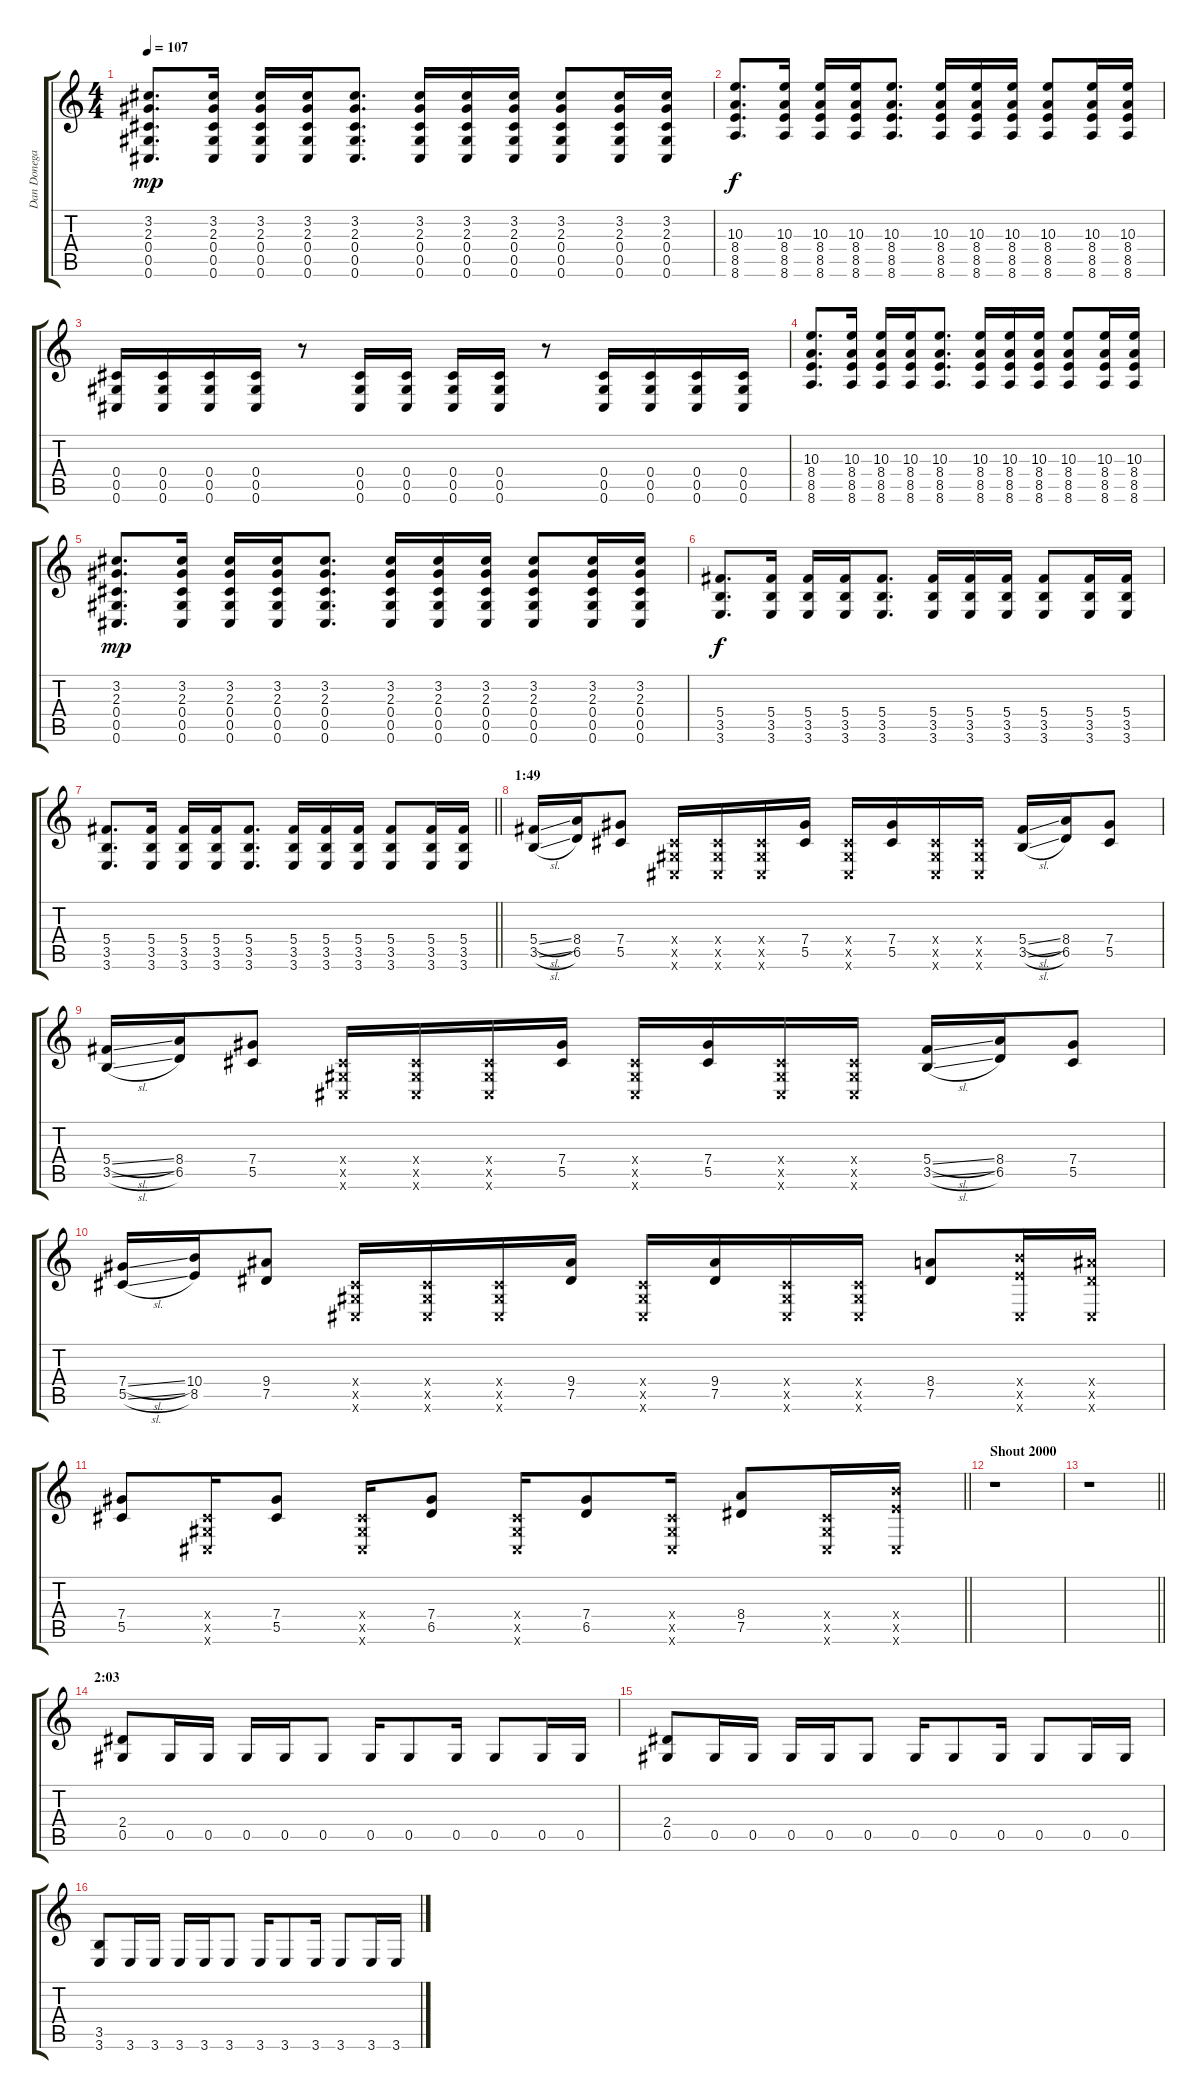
\track ("Dan Donegan" "Dan Donega") {instrument distortionguitar}
\staff {score tabs}
\tuning (Eb4 Bb3 Gb3 Db3 Ab2 Db2) {hide}
\ts (4 4)
\tempo 107
\clef g2
\ks c
(3.2 2.3 0.4 0.5 0.6).8{d dy mp} (3.2 2.3 0.4 0.5 0.6).16 (3.2 2.3 0.4 0.5 0.6).16 (3.2 2.3 0.4 0.5 0.6).16 (3.2 2.3 0.4 0.5 0.6).8{d} (3.2 2.3 0.4 0.5 0.6).16 (3.2 2.3 0.4 0.5 0.6).16 (3.2 2.3 0.4 0.5 0.6).16 (3.2 2.3 0.4 0.5 0.6).8 (3.2 2.3 0.4 0.5 0.6).16 (3.2 2.3 0.4 0.5 0.6).16 |
(10.3 8.4 8.5 8.6).8{d dy f} (10.3 8.4 8.5 8.6).16 (10.3 8.4 8.5 8.6).16 (10.3 8.4 8.5 8.6).16 (10.3 8.4 8.5 8.6).8{d} (10.3 8.4 8.5 8.6).16 (10.3 8.4 8.5 8.6).16 (10.3 8.4 8.5 8.6).16 (10.3 8.4 8.5 8.6).8 (10.3 8.4 8.5 8.6).16 (10.3 8.4 8.5 8.6).16 |
(0.4 0.5 0.6).16 (0.4 0.5 0.6).16 (0.4 0.5 0.6).16 (0.4 0.5 0.6).16 r.8 (0.4 0.5 0.6).16 (0.4 0.5 0.6).16 (0.4 0.5 0.6).16 (0.4 0.5 0.6).16 r.8 (0.4 0.5 0.6).16 (0.4 0.5 0.6).16 (0.4 0.5 0.6).16 (0.4 0.5 0.6).16 |
(10.3 8.4 8.5 8.6).8{d} (10.3 8.4 8.5 8.6).16 (10.3 8.4 8.5 8.6).16 (10.3 8.4 8.5 8.6).16 (10.3 8.4 8.5 8.6).8{d} (10.3 8.4 8.5 8.6).16 (10.3 8.4 8.5 8.6).16 (10.3 8.4 8.5 8.6).16 (10.3 8.4 8.5 8.6).8 (10.3 8.4 8.5 8.6).16 (10.3 8.4 8.5 8.6).16 |
(3.2 2.3 0.4 0.5 0.6).8{d dy mp} (3.2 2.3 0.4 0.5 0.6).16 (3.2 2.3 0.4 0.5 0.6).16 (3.2 2.3 0.4 0.5 0.6).16 (3.2 2.3 0.4 0.5 0.6).8{d} (3.2 2.3 0.4 0.5 0.6).16 (3.2 2.3 0.4 0.5 0.6).16 (3.2 2.3 0.4 0.5 0.6).16 (3.2 2.3 0.4 0.5 0.6).8 (3.2 2.3 0.4 0.5 0.6).16 (3.2 2.3 0.4 0.5 0.6).16 |
(5.4 3.5 3.6).8{d dy f} (5.4 3.5 3.6).16 (5.4 3.5 3.6).16 (5.4 3.5 3.6).16 (5.4 3.5 3.6).8{d} (5.4 3.5 3.6).16 (5.4 3.5 3.6).16 (5.4 3.5 3.6).16 (5.4 3.5 3.6).8 (5.4 3.5 3.6).16 (5.4 3.5 3.6).16 |
\barLineRight lightlight
(5.4 3.5 3.6).8{d} (5.4 3.5 3.6).16 (5.4 3.5 3.6).16 (5.4 3.5 3.6).16 (5.4 3.5 3.6).8{d} (5.4 3.5 3.6).16 (5.4 3.5 3.6).16 (5.4 3.5 3.6).16 (5.4 3.5 3.6).8 (5.4 3.5 3.6).16 (5.4 3.5 3.6).16 |
\section ("" "1:49")
(5.4{sl} 3.5{sl}).16 (8.4 6.5).16 (7.4 5.5).8 (0.4{x} 0.5{x} 0.6{x}).16 (0.4{x} 0.5{x} 0.6{x}).16 (0.4{x} 0.5{x} 0.6{x}).16 (7.4 5.5).16 (0.4{x} 0.5{x} 0.6{x}).16 (7.4 5.5).16 (0.4{x} 0.5{x} 0.6{x}).16 (0.4{x} 0.5{x} 0.6{x}).16 (5.4{sl} 3.5{sl}).16 (8.4 6.5).16 (7.4 5.5).8 |
(5.4{sl} 3.5{sl}).16 (8.4 6.5).16 (7.4 5.5).8 (0.4{x} 0.5{x} 0.6{x}).16 (0.4{x} 0.5{x} 0.6{x}).16 (0.4{x} 0.5{x} 0.6{x}).16 (7.4 5.5).16 (0.4{x} 0.5{x} 0.6{x}).16 (7.4 5.5).16 (0.4{x} 0.5{x} 0.6{x}).16 (0.4{x} 0.5{x} 0.6{x}).16 (5.4{sl} 3.5{sl}).16 (8.4 6.5).16 (7.4 5.5).8 |
(7.4{sl} 5.5{sl}).16 (10.4 8.5).16 (9.4 7.5).8 (0.4{x} 0.5{x} 0.6{x}).16 (0.4{x} 0.5{x} 0.6{x}).16 (0.4{x} 0.5{x} 0.6{x}).16 (9.4 7.5).16 (0.4{x} 0.5{x} 0.6{x}).16 (9.4 7.5).16 (0.4{x} 0.5{x} 0.6{x}).16 (0.4{x} 0.5{x} 0.6{x}).16 (8.4 7.5).8 (10.4{x} 8.5{x} 0.6{x}).16 (9.4{x} 7.5{x} 0.6{x}).16 |
\barLineRight lightlight
(7.4 5.5).8 (0.4{x} 0.5{x} 0.6{x}).16 (7.4 5.5).8 (0.4{x} 0.5{x} 0.6{x}).16 (7.4 6.5).8 (0.4{x} 0.5{x} 0.6{x}).16 (7.4 6.5).8 (0.4{x} 0.5{x} 0.6{x}).16 (8.4 7.5).8 (0.4{x} 0.5{x} 0.6{x}).16 (10.4{x} 8.5{x} 0.6{x}).16 |
\section ("" "Shout 2000")
r.1 |
\barLineRight lightlight
r.1 |
\section ("" "2:03")
(2.4 0.5).8 0.5.16 0.5.16 0.5.16 0.5.16 0.5.8 0.5.16 0.5.8 0.5.16 0.5.8 0.5.16 0.5.16 |
(2.4 0.5).8 0.5.16 0.5.16 0.5.16 0.5.16 0.5.8 0.5.16 0.5.8 0.5.16 0.5.8 0.5.16 0.5.16 |
(3.5 3.6).8 3.6.16 3.6.16 3.6.16 3.6.16 3.6.8 3.6.16 3.6.8 3.6.16 3.6.8 3.6.16 3.6.16
